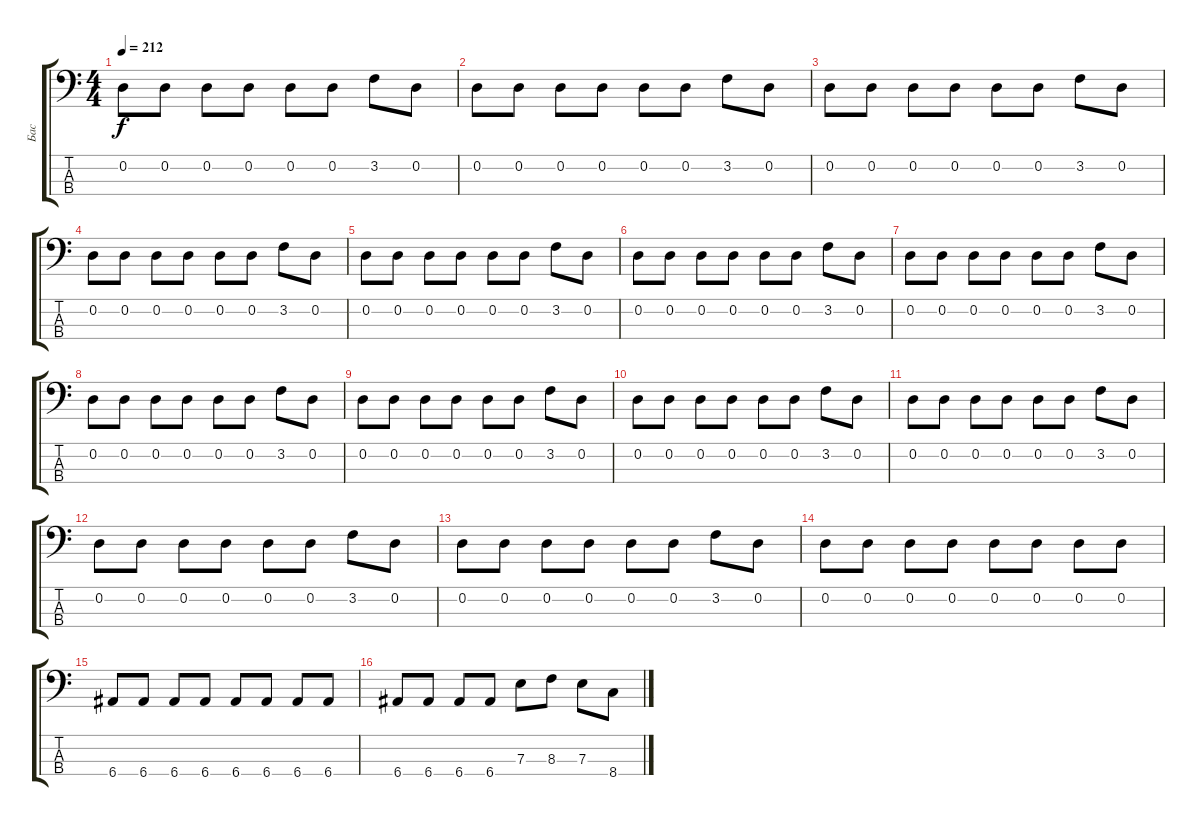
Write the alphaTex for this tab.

\track ("Бас" "Бас") {instrument electricbassfinger}
\staff {score tabs}
\tuning (G2 D2 A1 E1) {hide}
\ts (4 4)
\tempo 212
\clef f4
\ks c
0.2.8{dy f} 0.2.8 0.2.8 0.2.8 0.2.8 0.2.8 3.2.8 0.2.8 |
0.2.8 0.2.8 0.2.8 0.2.8 0.2.8 0.2.8 3.2.8 0.2.8 |
0.2.8 0.2.8 0.2.8 0.2.8 0.2.8 0.2.8 3.2.8 0.2.8 |
0.2.8 0.2.8 0.2.8 0.2.8 0.2.8 0.2.8 3.2.8 0.2.8 |
0.2.8 0.2.8 0.2.8 0.2.8 0.2.8 0.2.8 3.2.8 0.2.8 |
0.2.8 0.2.8 0.2.8 0.2.8 0.2.8 0.2.8 3.2.8 0.2.8 |
0.2.8 0.2.8 0.2.8 0.2.8 0.2.8 0.2.8 3.2.8 0.2.8 |
0.2.8 0.2.8 0.2.8 0.2.8 0.2.8 0.2.8 3.2.8 0.2.8 |
0.2.8 0.2.8 0.2.8 0.2.8 0.2.8 0.2.8 3.2.8 0.2.8 |
0.2.8 0.2.8 0.2.8 0.2.8 0.2.8 0.2.8 3.2.8 0.2.8 |
0.2.8 0.2.8 0.2.8 0.2.8 0.2.8 0.2.8 3.2.8 0.2.8 |
0.2.8 0.2.8 0.2.8 0.2.8 0.2.8 0.2.8 3.2.8 0.2.8 |
0.2.8 0.2.8 0.2.8 0.2.8 0.2.8 0.2.8 3.2.8 0.2.8 |
0.2.8 0.2.8 0.2.8 0.2.8 0.2.8 0.2.8 0.2.8 0.2.8 |
6.4.8 6.4.8 6.4.8 6.4.8 6.4.8 6.4.8 6.4.8 6.4.8 |
6.4.8 6.4.8 6.4.8 6.4.8 7.3.8 8.3.8 7.3.8 8.4.8
